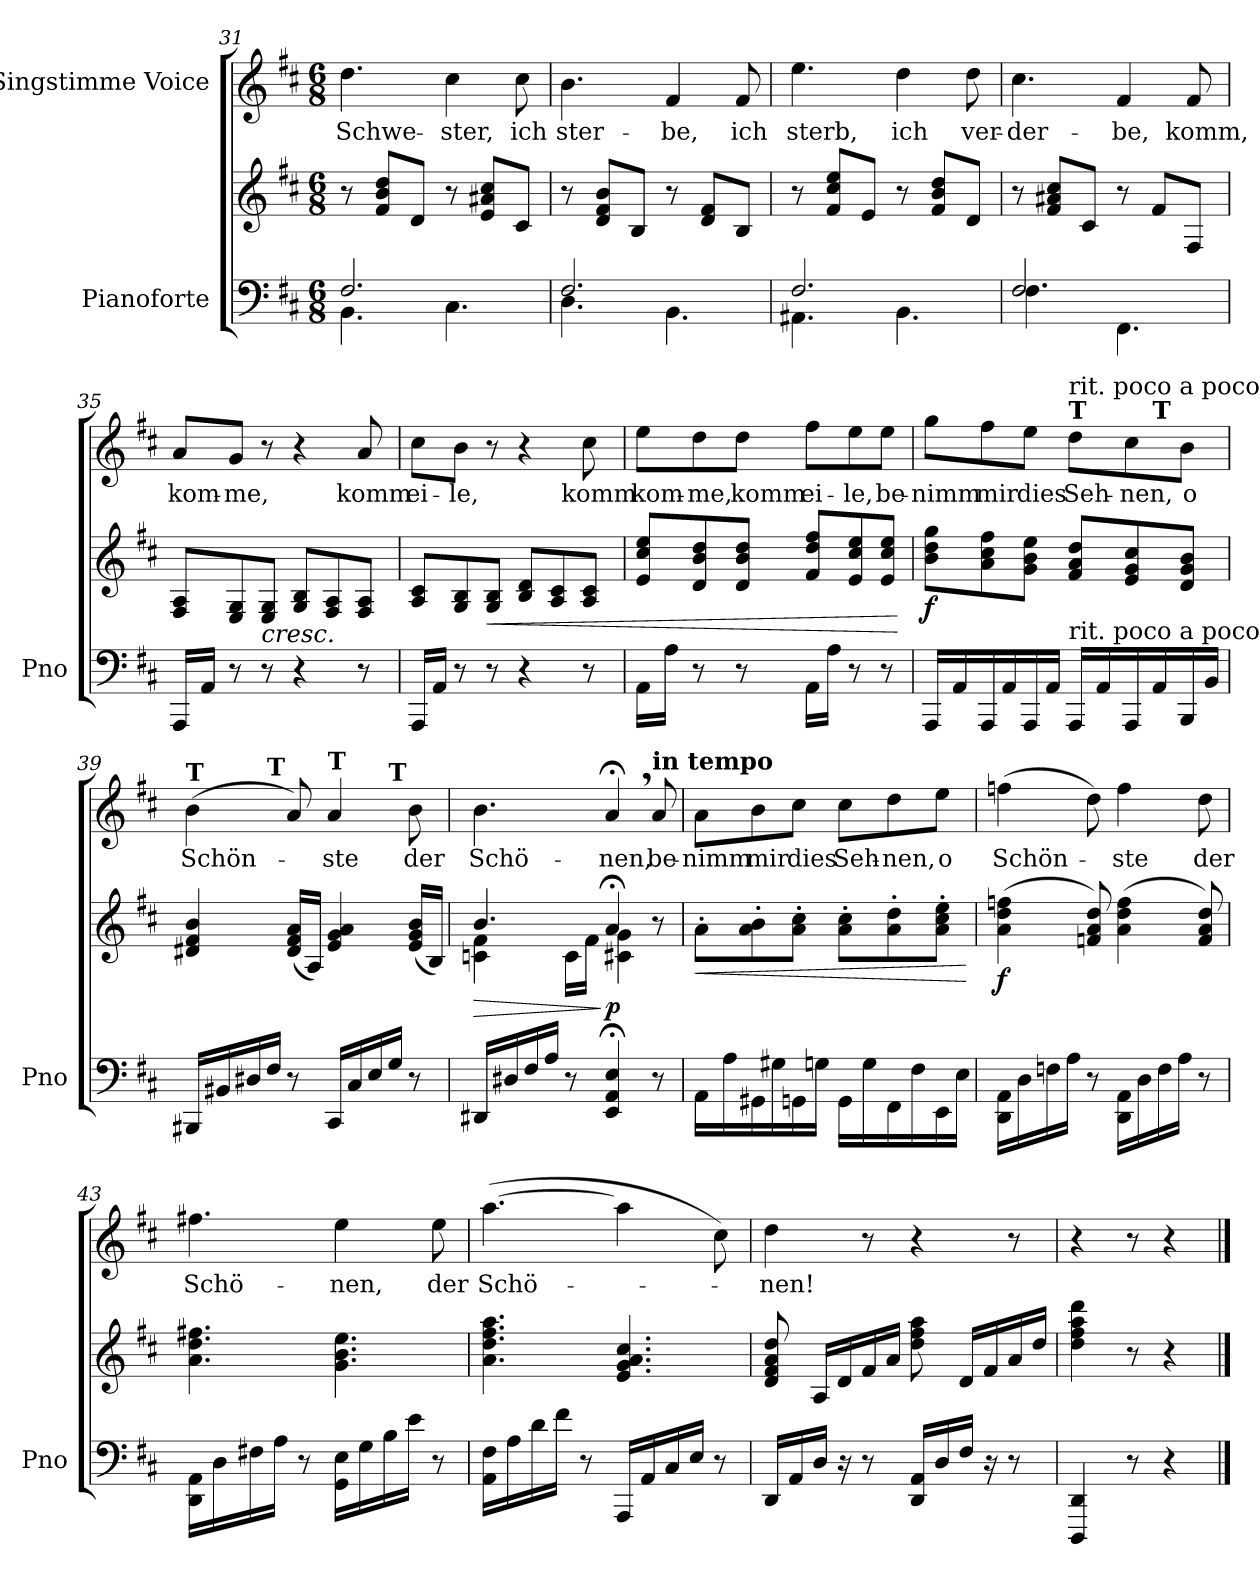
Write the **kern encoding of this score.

**kern	**kern	**dynam	**kern	**text
*part2	*part2	*part2	*part1	*part1
*staff3	*staff2	*staff2/3	*staff1	*staff1
*I"Pianoforte	*	*	*I"Singstimme Voice	*
*I'Pno	*	*	*	*
*clefF4	*clefG2	*	*clefG2	*
*k[f#c#]	*k[f#c#]	*	*k[f#c#]	*
*M6/8	*M6/8	*	*M6/8	*
=31	=31	=31	=31	=31
*^	*	*	*	*
!	!	!	!	!	!LO:LY:b
2.F#/	4.BB\	8r	.	4.dd\	Schwe-
.	.	8f#/ 8b/ 8dd/L	.	.	.
.	.	8d/J	.	.	.
!	!	!	!	!	!LO:LY:b
.	4.C#\	8r	.	4cc#\	-ster,
.	.	8e/ 8a#X/ 8cc#/L	.	.	.
!	!	!	!	!	!LO:LY:b
.	.	8c#/J	.	8cc#\	ich
=32	=32	=32	=32	=32	=32
!	!	!	!	!	!LO:LY:b
2.F#/	4.D\	8r	.	4.b\	ster-
.	.	8d/ 8f#/ 8b/L	.	.	.
.	.	8B/J	.	.	.
!	!	!	!	!	!LO:LY:b
.	4.BB\	8r	.	4f#/	-be,
.	.	8d/ 8f#/L	.	.	.
!	!	!	!	!	!LO:LY:b
.	.	8B/J	.	8f#/	ich
!!LO:PB:g=z
=33	=33	=33	=33	=33	=33
!	!	!	!	!	!LO:LY:b
2.F#/	4.AA#X\	8r	.	4.ee\	sterb,
.	.	8f#/ 8cc#/ 8ee/L	.	.	.
.	.	8e/J	.	.	.
!	!	!	!	!	!LO:LY:b
.	4.BB\	8r	.	4dd\	ich
.	.	8f#/ 8b/ 8dd/L	.	.	.
!	!	!	!	!	!LO:LY:b
.	.	8d/J	.	8dd\	ver-
=34	=34	=34	=34	=34	=34
!	!	!	!	!	!LO:LY:b
2.F#/	4.F#\	8r	.	4.cc#\	-der-
.	.	8f#/ 8a#X/ 8cc#/L	.	.	.
.	.	8c#/J	.	.	.
!	!	!	!	!	!LO:LY:b
.	4.FF#\	8r	.	4f#/	-be,
.	.	8f#/L	.	.	.
!	!	!	!	!	!LO:LY:b
.	.	8F#/J	.	8f#/	komm,
*v	*v	*	*	*	*
=35	=35	=35	=35	=35
!	!	!	!	!LO:LY:b
16AAA/LL	8F#/ 8A/L	.	8a/L	kom-
16AA/JJ	.	.	.	.
!	!	!	!	!LO:LY:b
8r	8E/ 8G/	.	8g/J	-me,
!	!LO:TX:b:i:t=cresc.	!	!	!
8r	8E/ 8G/J	.	8r	.
4r	8G/ 8B/L	.	4r	.
.	8F#/ 8A/	.	.	.
!	!	!	!	!LO:LY:b
8r	8F#/ 8A/J	.	8a/	komm
=36	=36	=36	=36	=36
!	!	!	!	!LO:LY:b
16AAA/LL	8A/ 8c#/L	.	8cc#\L	ei-
16AA/JJ	.	.	.	.
!	!	!	!	!LO:LY:b
8r	8G/ 8B/	.	8b\J	-le,
!	!	!LO:HP:b	!	!
8r	8G/ 8B/J	<	8r	.
4r	8B/ 8d/L	.	4r	.
.	8A/ 8c#/	.	.	.
!	!	!	!	!LO:LY:b
8r	8A/ 8c#/J	.	8cc#\	komm
!!LO:LB:g=z
=37	=37	=37	=37	=37
!	!	!	!	!LO:LY:b
16AA\LL	8e/ 8cc#/ 8ee/L	.	8ee\L	kom-
16A\JJ	.	.	.	.
!	!	!	!	!LO:LY:b
8r	8d/ 8b/ 8dd/	.	8dd\	-me,
!	!	!	!	!LO:LY:b
8r	8d/ 8b/ 8dd/J	.	8dd\J	komm
!	!	!	!	!LO:LY:b
16AA\LL	8f#/ 8dd/ 8ff#/L	.	8ff#\L	ei-
16A\JJ	.	.	.	.
!	!	!	!	!LO:LY:b
8r	8e/ 8cc#/ 8ee/	.	8ee\	-le,
!	!	!	!	!LO:LY:b
8r	8e/ 8cc#/ 8ee/J	.	8ee\J	be-
.	.	[	.	.
=38	=38	=38	=38	=38
!	!	!LO:DY:b	!	!LO:LY:b
*	*	*	*^	*
16AAA/LL	8b\ 8dd\ 8gg\L	f	8gg\L	2ryy	-nimm
16AA/	.	.	.	.	.
!	!	!	!	!	!LO:LY:b
16AAA/	8a\ 8cc#\ 8ff#\	.	8ff#\	.	mir
16AA/	.	.	.	.	.
!	!	!	!	!	!LO:LY:b
16AAA/	8g\ 8b\ 8ee\J	.	8ee\J	.	dies
16AA/JJ	.	.	.	.	.
!	!	!	!LO:TX:a:B:t=T	!	!
!	!	!	!LO:TX:a:t=rit. poco a poco	!	!
!LO:TX:a:t=rit. poco a poco	!	!	!	!	!
!	!	!	!	!	!LO:LY:b
16AAA/LL	8f#/ 8a/ 8dd/L	.	8dd\L	.	Seh-
16AA/	.	.	.	.	.
!	!	!	!	!	!LO:LY:b
16AAA/	8e/ 8g/ 8cc#/	.	8cc#\	16ryy	-nen,
!	!	!	!	!LO:TX:a:B:t=T	!
16AA/	.	.	.	8.ryy	.
!	!	!	!	!	!LO:LY:b
16BBB/	8d/ 8g/ 8b/J	.	8b\J	.	o
16BB/JJ	.	.	.	.	.
=39	=39	=39	=39	=39	=39
!	!	!	!LO:TX:a:B:t=T	!	!
!	!	!	!	!	!LO:LY:b
*	*	*	*	*^	*
16BBB#X/LL	4d#X/ 4f#/ 4b/	.	(>4b\	8.ryy	2ryy	Schön-
16BB#X/	.	.	.	.	.	.
16D#X/	.	.	.	.	.	.
!	!	!	!	!LO:TX:a:B:t=T	!	!
16F#/JJ	.	.	.	2ryy	.	.
8r	(<16d#/ 16f#/ 16a/LL	.	8a/)	.	.	.
.	16A/JJ)	.	.	.	.	.
!	!	!	!LO:TX:a:B:t=T	!	!	!
!	!	!	!	!	!	!LO:LY:b
16CC#/LL	4e/ 4g/ 4a/	.	4a/	.	.	-ste
16C#/	.	.	.	.	.	.
16E/	.	.	.	.	16ryy	.
!	!	!	!	!	!LO:TX:a:B:t=T	!
16G/JJ	.	.	.	.	8.ryy	.
!	!	!	!	!	!	!LO:LY:b
8r	(<16e/ 16g/ 16b/LL	.	8b\	.	.	der
.	16B/JJ)	.	.	16ryy	.	.
!!LO:LB:g=z
=40	=40	=40	=40	=40	=40	=40
!	!	!LO:HP:b	!	!	!	!LO:LY:b
*	*^	*	*v	*v	*v	*
16DD#X/LL	4.b/	4cn\ 4f#\	>	4.b\	Schö-
16D#X/	.	.	.	.	.
16F#/	.	.	.	.	.
16A/JJ	.	.	.	.	.
8r	.	16c\LL	.	.	.
.	.	16f#\JJ	.	.	.
!	!	!	!LO:DY:n=1:b	!	!LO:LY:b
4EE/; 4AA/; 4E/;	4a;</	4c#X\ 4g\	] p	4a;<,/	-nen,
!	!	!	!	!LO:TX:a:B:t=in tempo	!
!	!	!	!	!	!LO:LY:b
8r	8r	8ryy	.	8a/	be-
=41	=41	=41	=41	=41	=41
!	!	!	!LO:HP:b	!	!LO:LY:b
*	*v	*v	*	*	*
16AA\LL	8a'\L	<	8a\L	-nimm
16A\	.	.	.	.
!	!	!	!	!LO:LY:b
16GG#X\	8a\' 8b\'	.	8b\	mir
16G#X\	.	.	.	.
!	!	!	!	!LO:LY:b
16GGn\	8a\' 8cc#\'J	.	8cc#\J	dies
16Gn\JJ	.	.	.	.
!	!	!	!	!LO:LY:b
16GG\LL	8a\' 8cc#\'L	.	8cc#\L	Seh-
16G\	.	.	.	.
!	!	!	!	!LO:LY:b
16FF#\	8a\' 8dd\'	.	8dd\	-nen,
16F#\	.	.	.	.
!	!	!	!	!LO:LY:b
16EE\	8a\' 8cc#\' 8ee\'J	.	8ee\J	o
16E\JJ	.	.	.	.
.	.	[	.	.
=42	=42	=42	=42	=42
!	!	!LO:DY:b	!	!LO:LY:b
16DD\ 16AA\LL	(>4a\ 4dd\ 4ffn\	f	(>4ffn\	Schön-
16D\	.	.	.	.
16Fn\	.	.	.	.
16A\JJ	.	.	.	.
8r	8fn/ 8a/ 8dd/)	.	8dd\)	.
!	!	!	!	!LO:LY:b
16DD\ 16AA\LL	(>4a\ 4dd\ 4ff\	.	4ff\	-ste
16D\	.	.	.	.
16F\	.	.	.	.
16A\JJ	.	.	.	.
!	!	!	!	!LO:LY:b
8r	8f/ 8a/ 8dd/)	.	8dd\	der
!!LO:LB:g=z
=43	=43	=43	=43	=43
!	!	!	!	!LO:LY:b
16DD\ 16AA\LL	4.a\ 4.dd\ 4.ff#X\	.	4.ff#X\	Schö-
16D\	.	.	.	.
16F#X\	.	.	.	.
16A\JJ	.	.	.	.
8r	.	.	.	.
!	!	!	!	!LO:LY:b
16GG\ 16E\LL	4.g\ 4.b\ 4.ee\	.	4ee\	-nen,
16G\	.	.	.	.
16B\	.	.	.	.
16e\JJ	.	.	.	.
!	!	!	!	!LO:LY:b
8r	.	.	8ee\	der
=44	=44	=44	=44	=44
!	!	!	!	!LO:LY:b
16AA\ 16F#\LL	4.a\ 4.dd\ 4.ff#\ 4.aa\	.	(>[4.aa\	Schö-
16A\	.	.	.	.
16d\	.	.	.	.
16f#\JJ	.	.	.	.
8r	.	.	.	.
16AAA/LL	4.e/ 4.g/ 4.a/ 4.cc#/	.	4aa\]	.
16AA/	.	.	.	.
16C#/	.	.	.	.
16E/JJ	.	.	.	.
8r	.	.	8cc#\)	.
=45	=45	=45	=45	=45
!	!	!	!	!LO:LY:b
16DD/LL	8d/ 8f#/ 8a/ 8dd/	.	4dd\	-nen!
16AA/	.	.	.	.
16D/JJ	16A/LL	.	.	.
16r	16d/	.	.	.
8r	16f#/	.	8r	.
.	16a/JJ	.	.	.
16DD/ 16AA/LL	8dd\ 8ff#\ 8aa\	.	4r	.
16D/	.	.	.	.
16F#/JJ	16d/LL	.	.	.
16r	16f#/	.	.	.
8r	16a/	.	8r	.
.	16dd/JJ	.	.	.
=46	=46	=46	=46	=46
4DDD/ 4DD/	4dd\ 4ff#\ 4aa\ 4ddd\	.	4r	.
8r	8r	.	8r	.
4r	4r	.	4r	.
==	==	==	==	==
*-	*-	*-	*-	*-
